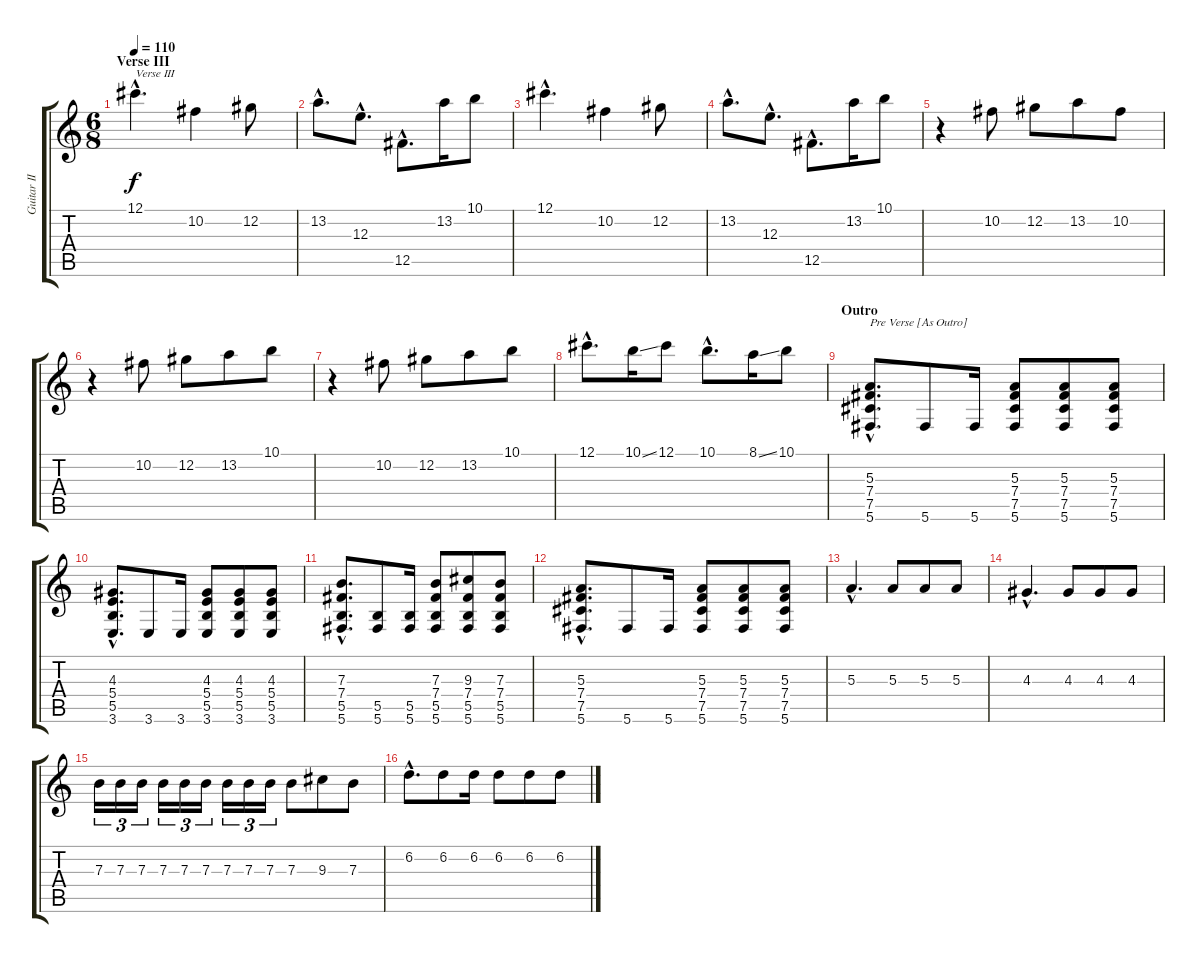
\track ("Guitar II [Johansson]" "Guitar II ") {instrument distortionguitar}
\staff {score tabs}
\tuning (Db4 Ab3 E3 B2 Gb2 Db2) {hide}
\ts (6 8)
\section ("" "Verse III")
\tempo 110
\clef g2
\ks c
12.1{hac}.4{d txt "Verse III" dy f} 10.2.4 12.2.8 |
13.2{hac}.8{d} 12.3{hac}.8{d} 12.5{hac}.8{d} 13.2.16 10.1.8 |
12.1{hac}.4{d} 10.2.4 12.2.8 |
13.2{hac}.8{d} 12.3{hac}.8{d} 12.5{hac}.8{d} 13.2.16 10.1.8 |
r.4 10.2.8 12.2.8 13.2.8 10.2.8 |
r.4 10.2.8 12.2.8 13.2.8 10.1.8 |
r.4 10.2.8 12.2.8 13.2.8 10.1.8 |
12.1{hac}.8{d} 10.1{ss}.16 12.1.8 10.1{hac}.8{d} 8.1{ss}.16 10.1.8 |
\section ("" "Outro")
(5.3{hac} 7.4{hac} 7.5{hac} 5.6{hac}).8{d txt "Pre Verse [As Outro]"} 5.6.8 5.6.16 (5.3 7.4 7.5 5.6).8 (5.3 7.4 7.5 5.6).8 (5.3 7.4 7.5 5.6).8 |
(4.3{hac} 5.4{hac} 5.5{hac} 3.6{hac}).8{d} 3.6.8 3.6.16 (4.3 5.4 5.5 3.6).8 (4.3 5.4 5.5 3.6).8 (4.3 5.4 5.5 3.6).8 |
(7.3{hac} 7.4{hac} 5.5{hac} 5.6{hac}).8{d} (5.5 5.6).8 (5.5 5.6).16 (7.3 7.4 5.5 5.6).8 (9.3 7.4 5.5 5.6).8 (7.3 7.4 5.5 5.6).8 |
(5.3{hac} 7.4{hac} 7.5{hac} 5.6{hac}).8{d} 5.6.8 5.6.16 (5.3 7.4 7.5 5.6).8 (5.3 7.4 7.5 5.6).8 (5.3 7.4 7.5 5.6).8 |
5.3{hac}.4{d} 5.3.8 5.3.8 5.3.8 |
4.3{hac}.4{d} 4.3.8 4.3.8 4.3.8 |
7.3.16{tu (3 2)} 7.3.16{tu (3 2)} 7.3.16{tu (3 2)} 7.3.16{tu (3 2)} 7.3.16{tu (3 2)} 7.3.16{tu (3 2)} 7.3.16{tu (3 2)} 7.3.16{tu (3 2)} 7.3.16{tu (3 2)} 7.3.8 9.3.8 7.3.8 |
6.2{hac}.8{d} 6.2.8 6.2.16 6.2.8 6.2.8 6.2.8
